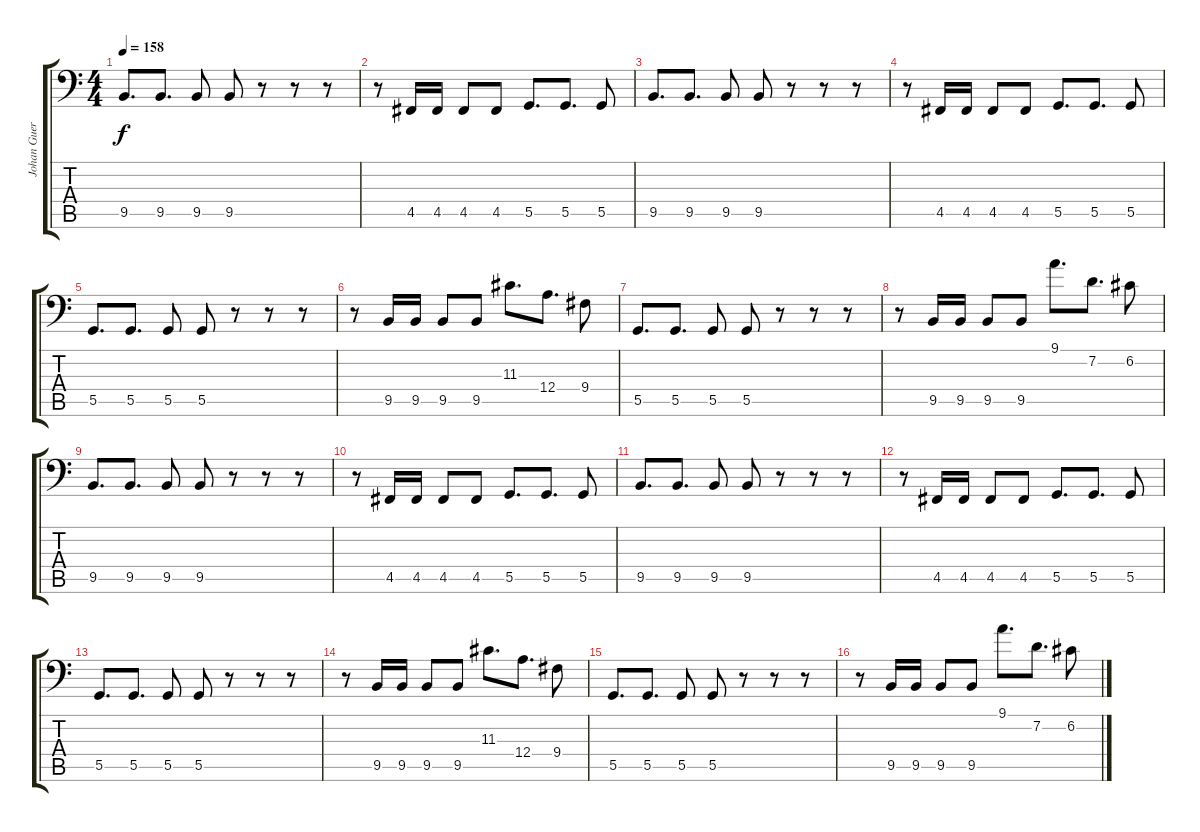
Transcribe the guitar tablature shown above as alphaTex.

\track ("Johan Guerra" "Johan Guer") {instrument electricbassfinger}
\staff {score tabs}
\tuning (C3 G2 D2 A1 D1 B0) {hide}
\ts (4 4)
\tempo 158
\clef f4
\ks c
9.5.8{d dy f} 9.5.8{d} 9.5.8 9.5.8 r.8 r.8 r.8 |
r.8 4.5.16 4.5.16 4.5.8 4.5.8 5.5.8{d} 5.5.8{d} 5.5.8 |
9.5.8{d} 9.5.8{d} 9.5.8 9.5.8 r.8 r.8 r.8 |
r.8 4.5.16 4.5.16 4.5.8 4.5.8 5.5.8{d} 5.5.8{d} 5.5.8 |
5.5.8{d} 5.5.8{d} 5.5.8 5.5.8 r.8 r.8 r.8 |
r.8 9.5.16 9.5.16 9.5.8 9.5.8 11.3.8{d} 12.4.8{d} 9.4.8 |
5.5.8{d} 5.5.8{d} 5.5.8 5.5.8 r.8 r.8 r.8 |
r.8 9.5.16 9.5.16 9.5.8 9.5.8 9.1.8{d} 7.2.8{d} 6.2.8 |
9.5.8{d} 9.5.8{d} 9.5.8 9.5.8 r.8 r.8 r.8 |
r.8 4.5.16 4.5.16 4.5.8 4.5.8 5.5.8{d} 5.5.8{d} 5.5.8 |
9.5.8{d} 9.5.8{d} 9.5.8 9.5.8 r.8 r.8 r.8 |
r.8 4.5.16 4.5.16 4.5.8 4.5.8 5.5.8{d} 5.5.8{d} 5.5.8 |
5.5.8{d} 5.5.8{d} 5.5.8 5.5.8 r.8 r.8 r.8 |
r.8 9.5.16 9.5.16 9.5.8 9.5.8 11.3.8{d} 12.4.8{d} 9.4.8 |
5.5.8{d} 5.5.8{d} 5.5.8 5.5.8 r.8 r.8 r.8 |
r.8 9.5.16 9.5.16 9.5.8 9.5.8 9.1.8{d} 7.2.8{d} 6.2.8
